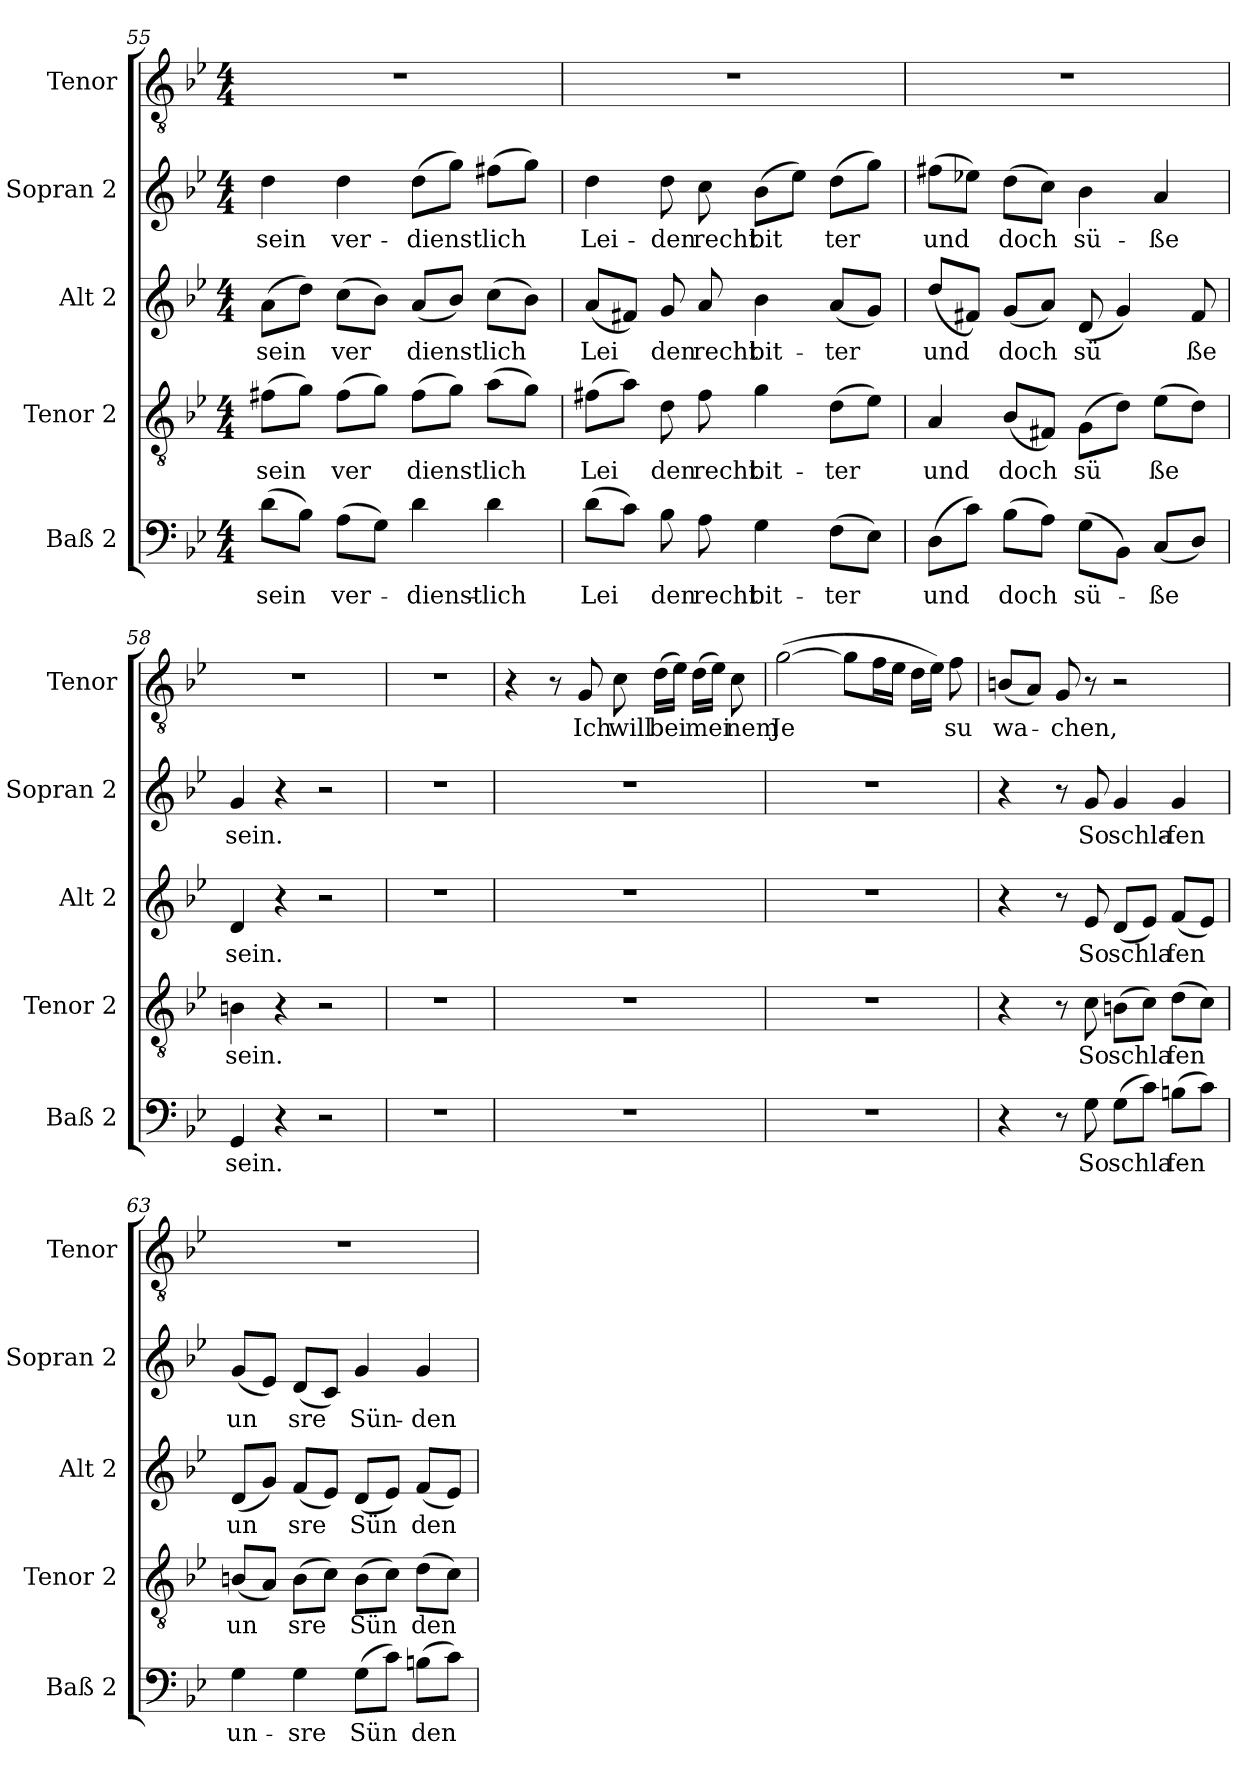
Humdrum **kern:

**kern	**text	**kern	**text	**kern	**text	**kern	**text	**kern	**text
*part5	*part5	*part4	*part4	*part3	*part3	*part2	*part2	*part1	*part1
*staff5	*staff5	*staff4	*staff4	*staff3	*staff3	*staff2	*staff2	*staff1	*staff1
*I"Baß 2	*	*I"Tenor 2	*	*I"Alt 2	*	*I"Sopran 2	*	*I"Tenor	*
*I'Baß 2	*	*I'Tenor 2	*	*I'Alt 2	*	*I'Sopran 2	*	*I'Tenor	*
!!LO:LB:g=z
*clefF4	*	*clefGv2	*	*clefG2	*	*clefG2	*	*clefGv2	*
*k[b-e-]	*	*k[b-e-]	*	*k[b-e-]	*	*k[b-e-]	*	*k[b-e-]	*
*B-:	*	*B-:	*	*B-:	*	*B-:	*	*B-:	*
*M4/4	*	*M4/4	*	*M4/4	*	*M4/4	*	*M4/4	*
=55	=55	=55	=55	=55	=55	=55	=55	=55	=55
!	!LO:LY:b	!	!LO:LY:b	!	!LO:LY:b	!	!LO:LY:b	!	!
(>8d\L	sein	(>8f#X\L	sein	(>8a\L	sein	4dd\	sein	1r	.
8B-\J)	.	8g\J)	.	8dd\J)	.	.	.	.	.
!	!LO:LY:b	!	!LO:LY:b	!	!LO:LY:b	!	!LO:LY:b	!	!
(>8A\L	ver-	(>8f#\L	ver	(>8cc\L	ver	4dd\	ver-	.	.
8G\J)	.	8g\J)	.	8b-\J)	.	.	.	.	.
!	!LO:LY:b	!	!LO:LY:b	!	!LO:LY:b	!	!LO:LY:b	!	!
4d\	-dienst-	(>8f#\L	dienst	(<8a/L	dienst	(>8dd\L	-dienst	.	.
.	.	8g\J)	.	8b-/J)	.	8gg\J)	.	.	.
!	!LO:LY:b	!	!LO:LY:b	!	!LO:LY:b	!	!LO:LY:b	!	!
4d\	-lich	(>8a\L	lich	(>8cc\L	lich	(>8ff#X\L	lich	.	.
.	.	8g\J)	.	8b-\J)	.	8gg\J)	.	.	.
=56	=56	=56	=56	=56	=56	=56	=56	=56	=56
!	!LO:LY:b	!	!LO:LY:b	!	!LO:LY:b	!	!LO:LY:b	!	!
(>8d\L	Lei	(>8f#X\L	Lei	(<8a/L	Lei	4dd\	Lei-	1r	.
8c\J)	.	8a\J)	.	8f#X/J)	.	.	.	.	.
!	!LO:LY:b	!	!LO:LY:b	!	!LO:LY:b	!	!LO:LY:b	!	!
8B-\	den	8d\	den	8g/	den	8dd\	-den	.	.
!	!LO:LY:b	!	!LO:LY:b	!	!LO:LY:b	!	!LO:LY:b	!	!
8A\	recht	8f#\	recht	8a/	recht	8cc\	recht	.	.
!	!LO:LY:b	!	!LO:LY:b	!	!LO:LY:b	!	!LO:LY:b	!	!
4G\	bit-	4g\	bit-	4b-\	bit-	(>8b-\L	bit	.	.
.	.	.	.	.	.	8ee-\J)	.	.	.
!	!LO:LY:b	!	!LO:LY:b	!	!LO:LY:b	!	!LO:LY:b	!	!
(>8F\L	-ter	(>8d\L	-ter	(<8a/L	-ter	(>8dd\L	ter	.	.
8E-\J)	.	8e-\J)	.	8g/J)	.	8gg\J)	.	.	.
=57	=57	=57	=57	=57	=57	=57	=57	=57	=57
!	!LO:LY:b	!	!LO:LY:b	!	!LO:LY:b	!	!LO:LY:b	!	!
(>8D\L	und	4A/	und	(<8dd/L	und	(>8ff#X\L	und	1r	.
8c\J)	.	.	.	8f#X/J)	.	8ee-X\J)	.	.	.
!	!LO:LY:b	!	!LO:LY:b	!	!LO:LY:b	!	!LO:LY:b	!	!
(>8B-\L	doch	(<8B-/L	doch	(<8g/L	doch	(>8dd\L	doch	.	.
8A\J)	.	8F#X/J)	.	8a/J)	.	8cc\J)	.	.	.
!	!LO:LY:b	!	!LO:LY:b	!	!LO:LY:b	!	!LO:LY:b	!	!
(>8G\L	sü-	(>8G\L	sü	(<8d/	sü	4b-\	sü-	.	.
8BB-\J)	.	8d\J)	.	4g/)	.	.	.	.	.
!	!LO:LY:b	!	!LO:LY:b	!	!	!	!LO:LY:b	!	!
(<8C/L	-ße	(>8e-\L	ße	.	.	4a/	-ße	.	.
!	!	!	!	!	!LO:LY:b	!	!	!	!
8D/J)	.	8d\J)	.	8f#/	ße	.	.	.	.
=58	=58	=58	=58	=58	=58	=58	=58	=58	=58
!	!LO:LY:b	!	!LO:LY:b	!	!LO:LY:b	!	!LO:LY:b	!	!
4GG/	sein.	4Bn\	sein.	4d/	sein.	4g/	sein.	1r	.
4r	.	4r	.	4r	.	4r	.	.	.
2r	.	2r	.	2r	.	2r	.	.	.
!!LO:PB:g=z
=59	=59	=59	=59	=59	=59	=59	=59	=59	=59
1r	.	1r	.	1r	.	1r	.	1r	.
=60	=60	=60	=60	=60	=60	=60	=60	=60	=60
1r	.	1r	.	1r	.	1r	.	4r	.
.	.	.	.	.	.	.	.	8r	.
!	!	!	!	!	!	!	!	!	!LO:LY:b
.	.	.	.	.	.	.	.	8G/	Ich
!	!	!	!	!	!	!	!	!	!LO:LY:b
.	.	.	.	.	.	.	.	8c\	will
!	!	!	!	!	!	!	!	!	!LO:LY:b
.	.	.	.	.	.	.	.	(>16d\LL	bei
.	.	.	.	.	.	.	.	16e-\JJ)	.
!	!	!	!	!	!	!	!	!	!LO:LY:b
.	.	.	.	.	.	.	.	(>16d\LL	mei
.	.	.	.	.	.	.	.	16e-\JJ)	.
!	!	!	!	!	!	!	!	!	!LO:LY:b
.	.	.	.	.	.	.	.	8c\	nem
=61	=61	=61	=61	=61	=61	=61	=61	=61	=61
!	!	!	!	!	!	!	!	!	!LO:LY:b
1r	.	1r	.	1r	.	1r	.	(>[2g\	Je
.	.	.	.	.	.	.	.	8g\L]	.
.	.	.	.	.	.	.	.	16f\L	.
.	.	.	.	.	.	.	.	16e-\JJ	.
.	.	.	.	.	.	.	.	16d\LL	.
.	.	.	.	.	.	.	.	16e-\JJ)	.
!	!	!	!	!	!	!	!	!	!LO:LY:b
.	.	.	.	.	.	.	.	8f\	su
=62	=62	=62	=62	=62	=62	=62	=62	=62	=62
!	!	!	!	!	!	!	!	!	!LO:LY:b
4r	.	4r	.	4r	.	4r	.	(<8Bn/L	wa-
.	.	.	.	.	.	.	.	8A/J)	.
!	!	!	!	!	!	!	!	!	!LO:LY:b
8r	.	8r	.	8r	.	8r	.	8G/	-chen,
!	!LO:LY:b	!	!LO:LY:b	!	!LO:LY:b	!	!LO:LY:b	!	!
8G\	So	8c\	So	8e-/	So	8g/	So	8r	.
!	!LO:LY:b	!	!LO:LY:b	!	!LO:LY:b	!	!LO:LY:b	!	!
(>8G\L	schla	(>8Bn\L	schla	(<8d/L	schla	4g/	schla-	2r	.
8c\J)	.	8c\J)	.	8e-/J)	.	.	.	.	.
!	!LO:LY:b	!	!LO:LY:b	!	!LO:LY:b	!	!LO:LY:b	!	!
(>8Bn\L	fen	(>8d\L	fen	(<8f/L	fen	4g/	-fen	.	.
8c\J)	.	8c\J)	.	8e-/J)	.	.	.	.	.
=63	=63	=63	=63	=63	=63	=63	=63	=63	=63
!	!LO:LY:b	!	!LO:LY:b	!	!LO:LY:b	!	!LO:LY:b	!	!
4G\	un-	(<8Bn/L	un	(<8d/L	un	(<8g/L	un	1r	.
.	.	8A/J)	.	8g/J)	.	8e-/J)	.	.	.
!	!LO:LY:b	!	!LO:LY:b	!	!LO:LY:b	!	!LO:LY:b	!	!
4G\	-sre	(>8B\L	sre	(<8f/L	sre	(<8d/L	sre	.	.
.	.	8c\J)	.	8e-/J)	.	8c/J)	.	.	.
!	!LO:LY:b	!	!LO:LY:b	!	!LO:LY:b	!	!LO:LY:b	!	!
(>8G\L	Sün	(>8B\L	Sün	(<8d/L	Sün	4g/	Sün-	.	.
8c\J)	.	8c\J)	.	8e-/J)	.	.	.	.	.
!	!LO:LY:b	!	!LO:LY:b	!	!LO:LY:b	!	!LO:LY:b	!	!
(>8Bn\L	den	(>8d\L	den	(<8f/L	den	4g/	-den	.	.
8c\J)	.	8c\J)	.	8e-/J)	.	.	.	.	.
=	=	=	=	=	=	=	=	=	=
*-	*-	*-	*-	*-	*-	*-	*-	*-	*-
